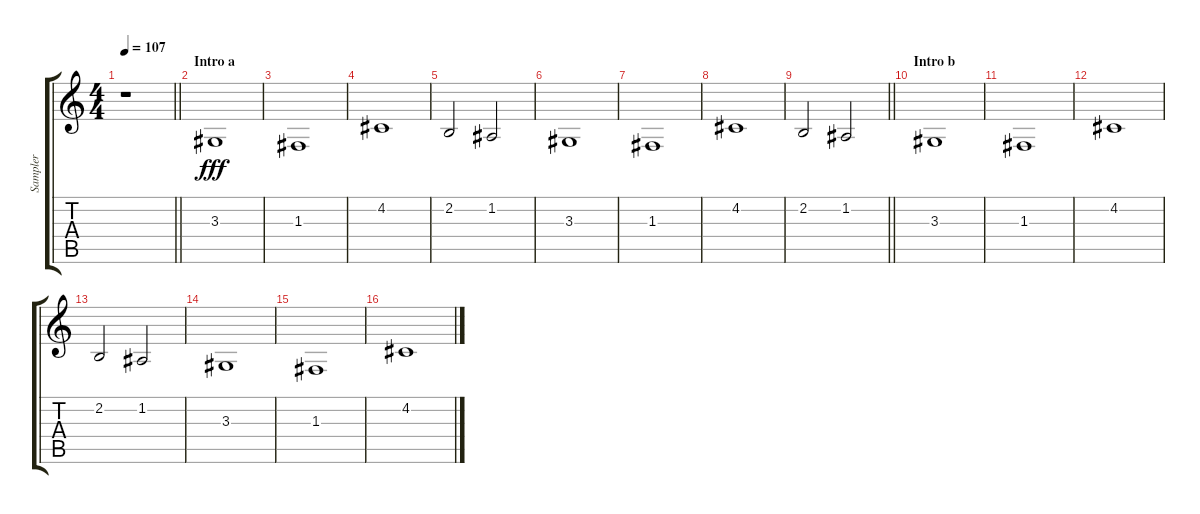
\track ("Sampler " "Sampler ") {instrument stringensemble2}
\staff {score tabs}
\tuning (D4 A3 F3 C3 G2 D2) {hide}
\ts (4 4)
\tempo 107
\clef g2
\barLineRight lightlight
\ks c
r.1{dy fff instrument stringensemble2} |
\section ("" "Intro a")
3.3.1 |
1.3.1 |
4.2.1 |
2.2.2 1.2.2 |
3.3.1 |
1.3.1 |
4.2.1 |
\barLineRight lightlight
2.2.2 1.2.2 |
\section ("" "Intro b")
3.3.1 |
1.3.1 |
4.2.1 |
2.2.2 1.2.2 |
3.3.1 |
1.3.1 |
4.2.1
